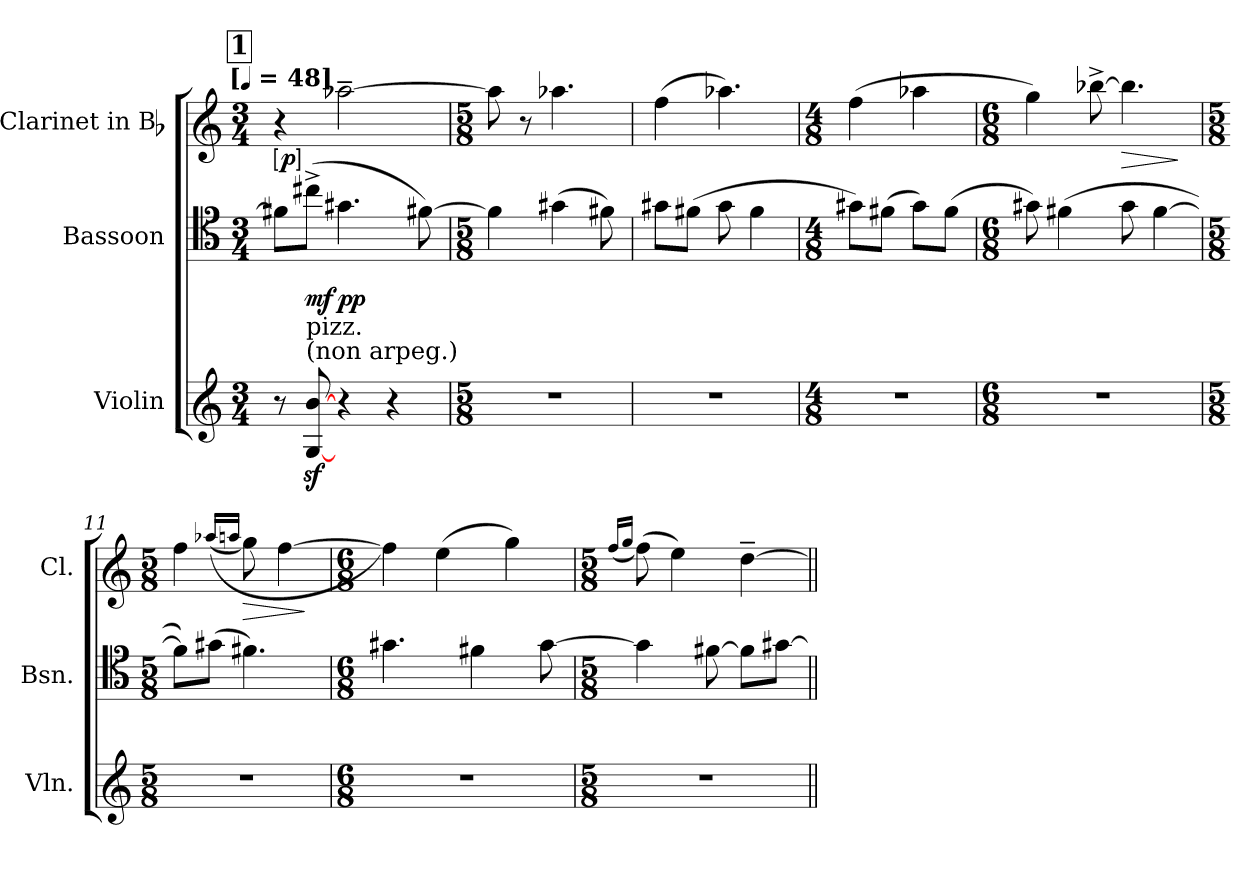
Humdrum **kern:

**kern	**kern	**dynam	**kern	**dynam
*part3	*part2	*part2	*part1	*part1
*staff3	*staff2	*staff2	*staff1	*staff1
*I"Violin	*I"Bassoon	*	*I"Clarinet in Bb	*
*I'Vln.	*I'Bsn.	*	*I'Cl.	*
*clefG2	*clefC4	*	*clefG2	*
*	*	*	*ITrd1c2	*
*k[]	*k[]	*	*k[b-e-]	*
!!LO:TX:omd:t=[[quarter] = 48]
*M3/4	*M3/4	*	*M3/4	*
*MM48	*MM48	*	*MM48	*
!!LO:REH:place=s1:t=1
=6	=6	=6	=6	=6
!	!	!	!	!LO:DY:ed=brack
8r	8f#XL]	.	4r	p
!LO:TX:a:t=(non arpeg.)	!	!	!	!
!LO:TX:a:t=pizz.	!	!	!	!
!LO:DY:t=poco %s	!	!	!	!
[8Gz [8bz	(8cc#X^J	mf	.	.
4r	4.g#X	pp	[2gg-X~	.
4r	.	.	.	.
.	[8f#X)	.	.	.
=7	=7	=7	=7	=7
*M5/8	*M5/8	*	*M5/8	*
8%5r	4f#]	.	8gg-]	.
.	.	.	8r	.
.	(4g#X	.	4.gg-X	.
.	8f#X)	.	.	.
=8	=8	=8	=8	=8
8%5r	8g#XL	.	(4ee-	.
.	(8f#XJ	.	.	.
.	8g#	.	4.gg-X)	.
.	4f#	.	.	.
=9	=9	=9	=9	=9
*M4/8	*M4/8	*	*M4/8	*
2r	8g#XL)	.	(4ee-	.
.	(8f#XJ	.	.	.
.	8g#L)	.	4gg-X	.
.	(8f#J	.	.	.
=10	=10	=10	=10	=10
*M6/8	*M6/8	*	*M6/8	*
4%3r	8g#X)	.	4ff)	.
.	(4f#X	.	.	.
.	.	.	[8aa-X^	.
!	!	!	!	!LO:HP:b
.	8g#	.	4.aa-]	>
.	[4f#	.	.	.
.	.	.	.	]
=11	=11	=11	=11	=11
*M5/8	*M5/8	*	*M5/8	*
8%5r	8f#L])	.	4ee-	.
.	(8g#XJ	.	.	.
.	.	.	(<(16qqgg-X/LL	.
.	.	.	16qqggn/JJ	.
!	!	!	!	!LO:HP:b
.	4.f#X)	.	8ff)	>
.	.	.	[4ee-	.
.	.	.	.	]
=12	=12	=12	=12	=12
*M6/8	*M6/8	*	*M6/8	*
4%3r	4.g#X	.	4ee-])	.
.	.	.	(4dd	.
.	4f#X	.	.	.
.	.	.	4ff)	.
.	[8g#	.	.	.
=13	=13	=13	=13	=13
*M5/8	*M5/8	*	*M5/8	*
.	.	.	(<16qqee-/LL	.
.	.	.	16qqff/JJ	.
8%5r	4g#]	.	(8ee-)	.
.	.	.	4dd)	.
.	[8f#X	.	.	.
.	8f#L]	.	[4cc~	.
.	[8g#XJ	.	.	.
=||	=||	=||	=||	=||
*-	*-	*-	*-	*-
